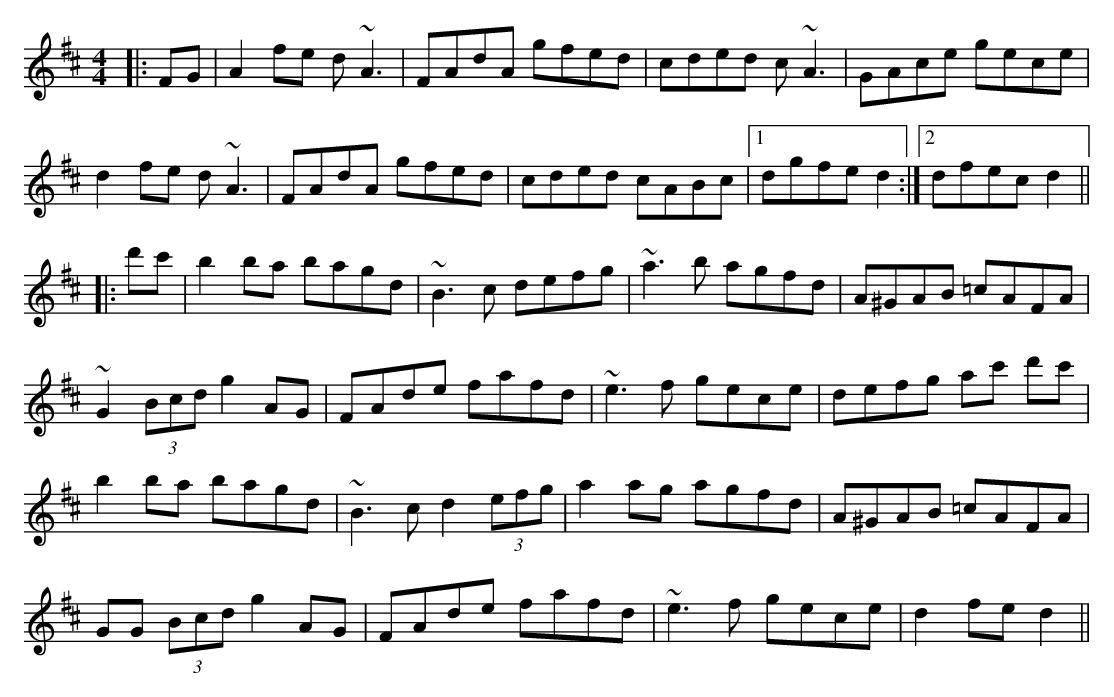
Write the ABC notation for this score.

X:1
M:4/4
K:D
|:FG|A2fe d~ A3|FAdA gfed|cded c~A3|GAce gece|
d2fe d~A3|FAdA gfed|cded cABc|1 dgfe d2:|2 dfecd2||
|:d'c'|b2ba bagd|~B3c defg|~a3b agfd|A^GAB =cAFA|
~G2(3Bcd g2AG|FAde fafd|~e3f gece|defg ac' d'c'|
b2ba bagd|~B3c d2(3 efg|a2ag agfd|A^GAB =cAFA|
GG (3Bcd g2AG|FAde fafd|~e3f gece|d2 fed2||
